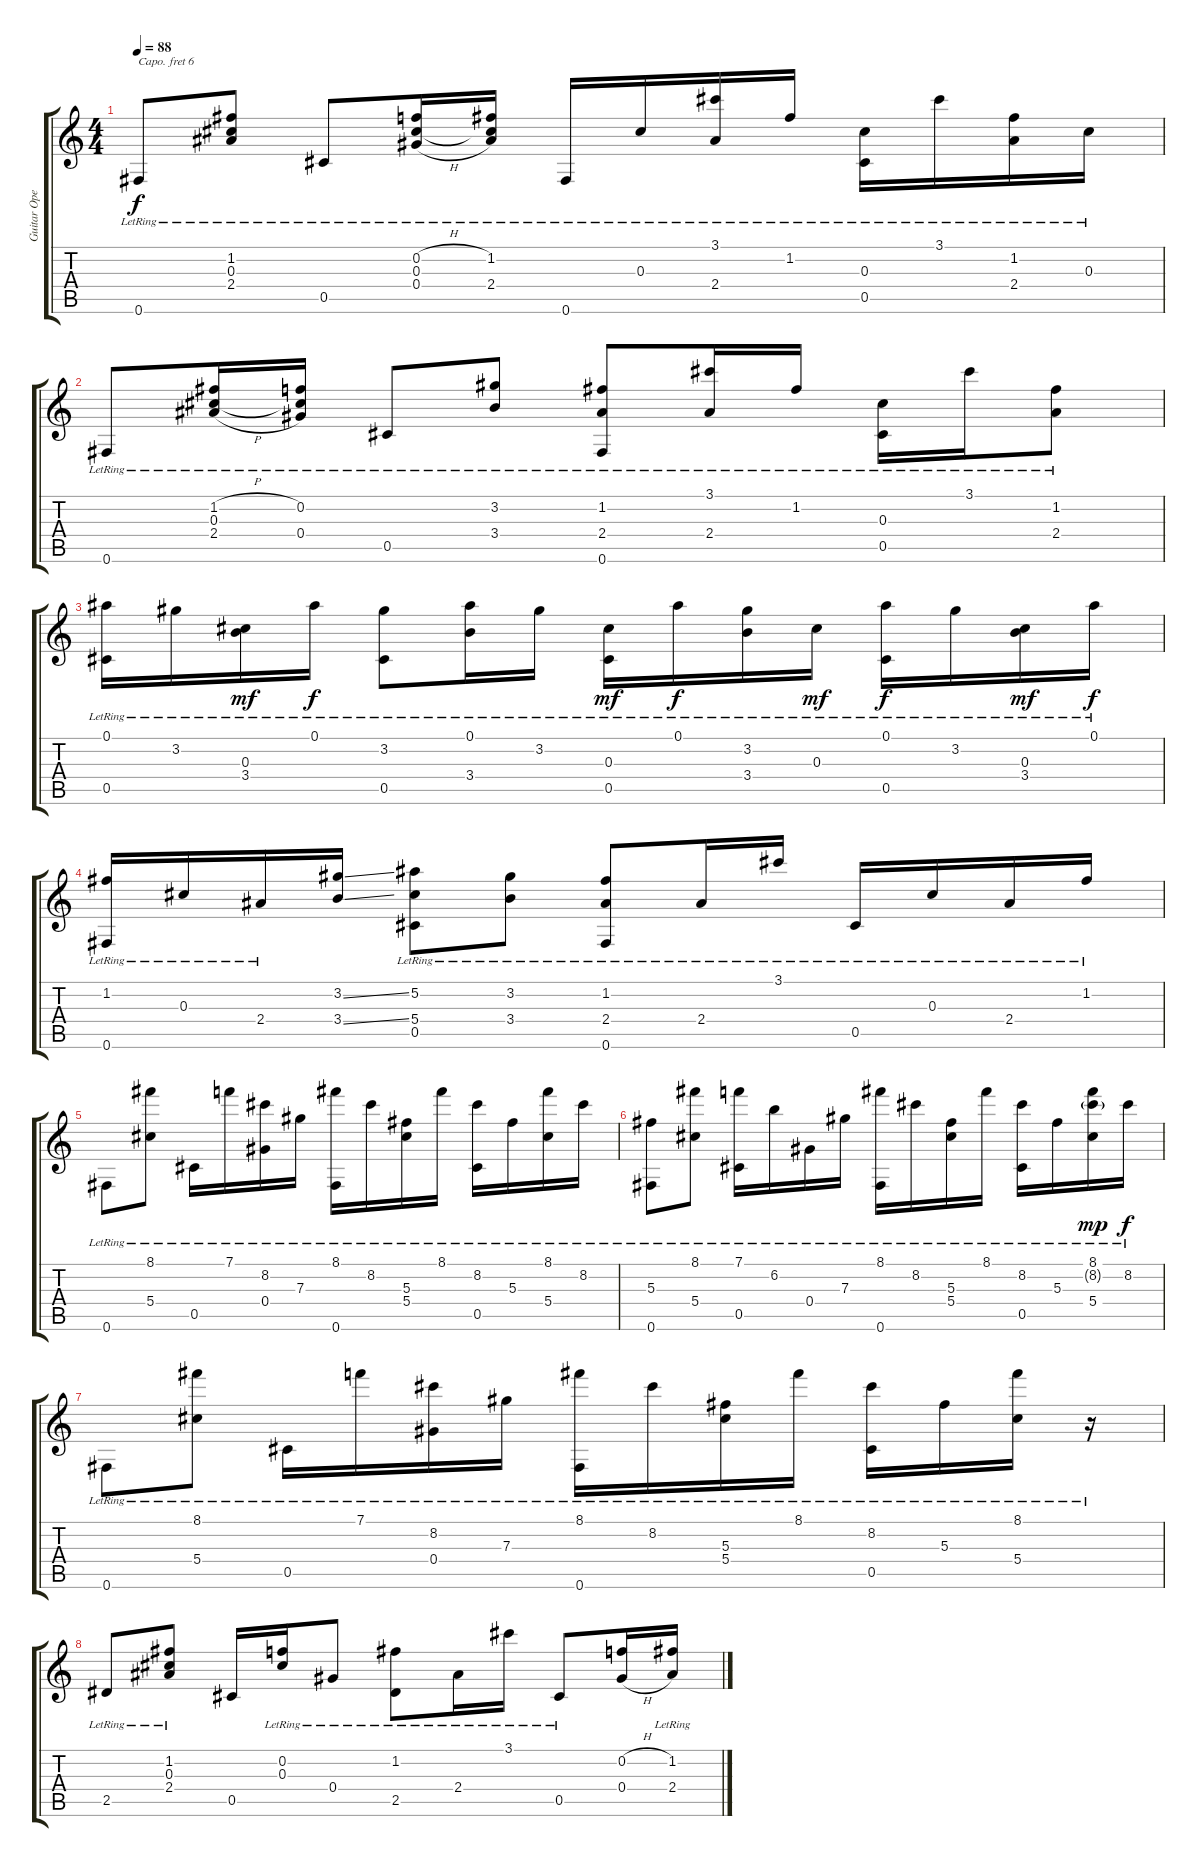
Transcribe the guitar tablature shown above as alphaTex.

\track ("Guitar Open Tuning" "Guitar Ope") {instrument acousticguitarsteel}
\staff {score tabs}
\capo 6
\tuning (E4 B3 G3 D3 G2 C2) {hide}
\ts (4 4)
\tempo 88
\clef g2
\ks c
0.6{lr}.8{dy f} (1.2{lr} 0.3{lr} 2.4{lr}).8 0.5{lr}.8 (0.2{h} 0.3{lr} 0.4{h}).16 (1.2{lr} 0.3{t} 2.4{lr}).16 0.6{lr}.16 0.3{lr}.16 (3.1{lr} 2.4{lr}).16 1.2{lr}.16 (0.3{lr} 0.5{lr}).16 3.1{lr}.16 (1.2{lr} 2.4{lr}).16 0.3{lr}.16 |
0.6{lr}.8 (1.2{h} 0.3{lr} 2.4{h}).16 (0.2{lr} 0.3{t} 0.4{lr}).16 0.5{lr}.8 (3.2{lr} 3.4{lr}).8 (1.2{lr} 2.4{lr} 0.6{lr}).8 (3.1{lr} 2.4{lr}).16 1.2{lr}.16 (0.3{lr} 0.5{lr}).16 3.1{lr}.16 (1.2{lr} 2.4{lr}).8 |
(0.1{lr} 0.5{lr}).16 3.2{lr}.16 (0.3{lr} 3.4{lr}).16{dy mf} 0.1{lr}.16{dy f} (3.2{lr} 0.5{lr}).8 (0.1{lr} 3.4{lr}).16 3.2{lr}.16 (0.3{lr} 0.5{lr}).16{dy mf} 0.1{lr}.16{dy f} (3.2{lr} 3.4{lr}).16 0.3{lr}.16{dy mf} (0.1{lr} 0.5{lr}).16{dy f} 3.2{lr}.16 (0.3{lr} 3.4{lr}).16{dy mf} 0.1{lr}.16{dy f} |
(1.2{lr} 0.6{lr}).16 0.3{lr}.16 2.4{lr}.16 (3.2{ss} 3.4{ss}).16 (5.2{lr} 5.4{lr} 0.5{lr}).8 (3.2{lr} 3.4{lr}).8 (1.2{lr} 2.4{lr} 0.6{lr}).8 2.4{lr}.16 3.1{lr}.16 0.5{lr}.16 0.3{lr}.16 2.4{lr}.16 1.2{lr}.16 |
0.6{lr}.8 (8.1{lr} 5.4{lr}).8 0.5{lr}.16 7.1{lr}.16 (8.2{lr} 0.4).16 7.3{lr}.16 (8.1{lr} 0.6{lr}).16 8.2{lr}.16 (5.3{lr} 5.4{lr}).16 8.1{lr}.16 (8.2{lr} 0.5{lr}).16 5.3{lr}.16 (8.1{lr} 5.4{lr}).16 8.2{lr}.16 |
(5.3{lr} 0.6{lr}).8 (8.1{lr} 5.4{lr}).8 (7.1{lr} 0.5{lr}).16 6.2{lr}.16 0.4{lr}.16 7.3{lr}.16 (8.1{lr} 0.6{lr}).16 8.2{lr}.16 (5.3{lr} 5.4{lr}).16 8.1{lr}.16 (8.2{lr} 0.5{lr}).16 5.3{lr}.16 (8.1{lr} 8.2{g lr} 5.4).16{dy mp} 8.2{lr}.16{dy f} |
0.6{lr}.8 (8.1{lr} 5.4{lr}).8 0.5{lr}.16 7.1{lr}.16 (8.2{lr} 0.4).16 7.3{lr}.16 (8.1{lr} 0.6{lr}).16 8.2{lr}.16 (5.3{lr} 5.4{lr}).16 8.1{lr}.16 (8.2{lr} 0.5{lr}).16 5.3{lr}.16 (8.1{lr} 5.4{lr}).16 r.16 |
2.5{lr}.8 (1.2{lr} 0.3{lr} 2.4{lr}).8 0.5.16 (0.2{lr} 0.3{lr}).16 0.4{lr}.8 (1.2{lr} 2.5{lr}).8 2.4{lr}.16 3.1{lr}.16 0.5{lr}.8 (0.2{h} 0.4{h}).16 (1.2{lr} 2.4{lr}).16
